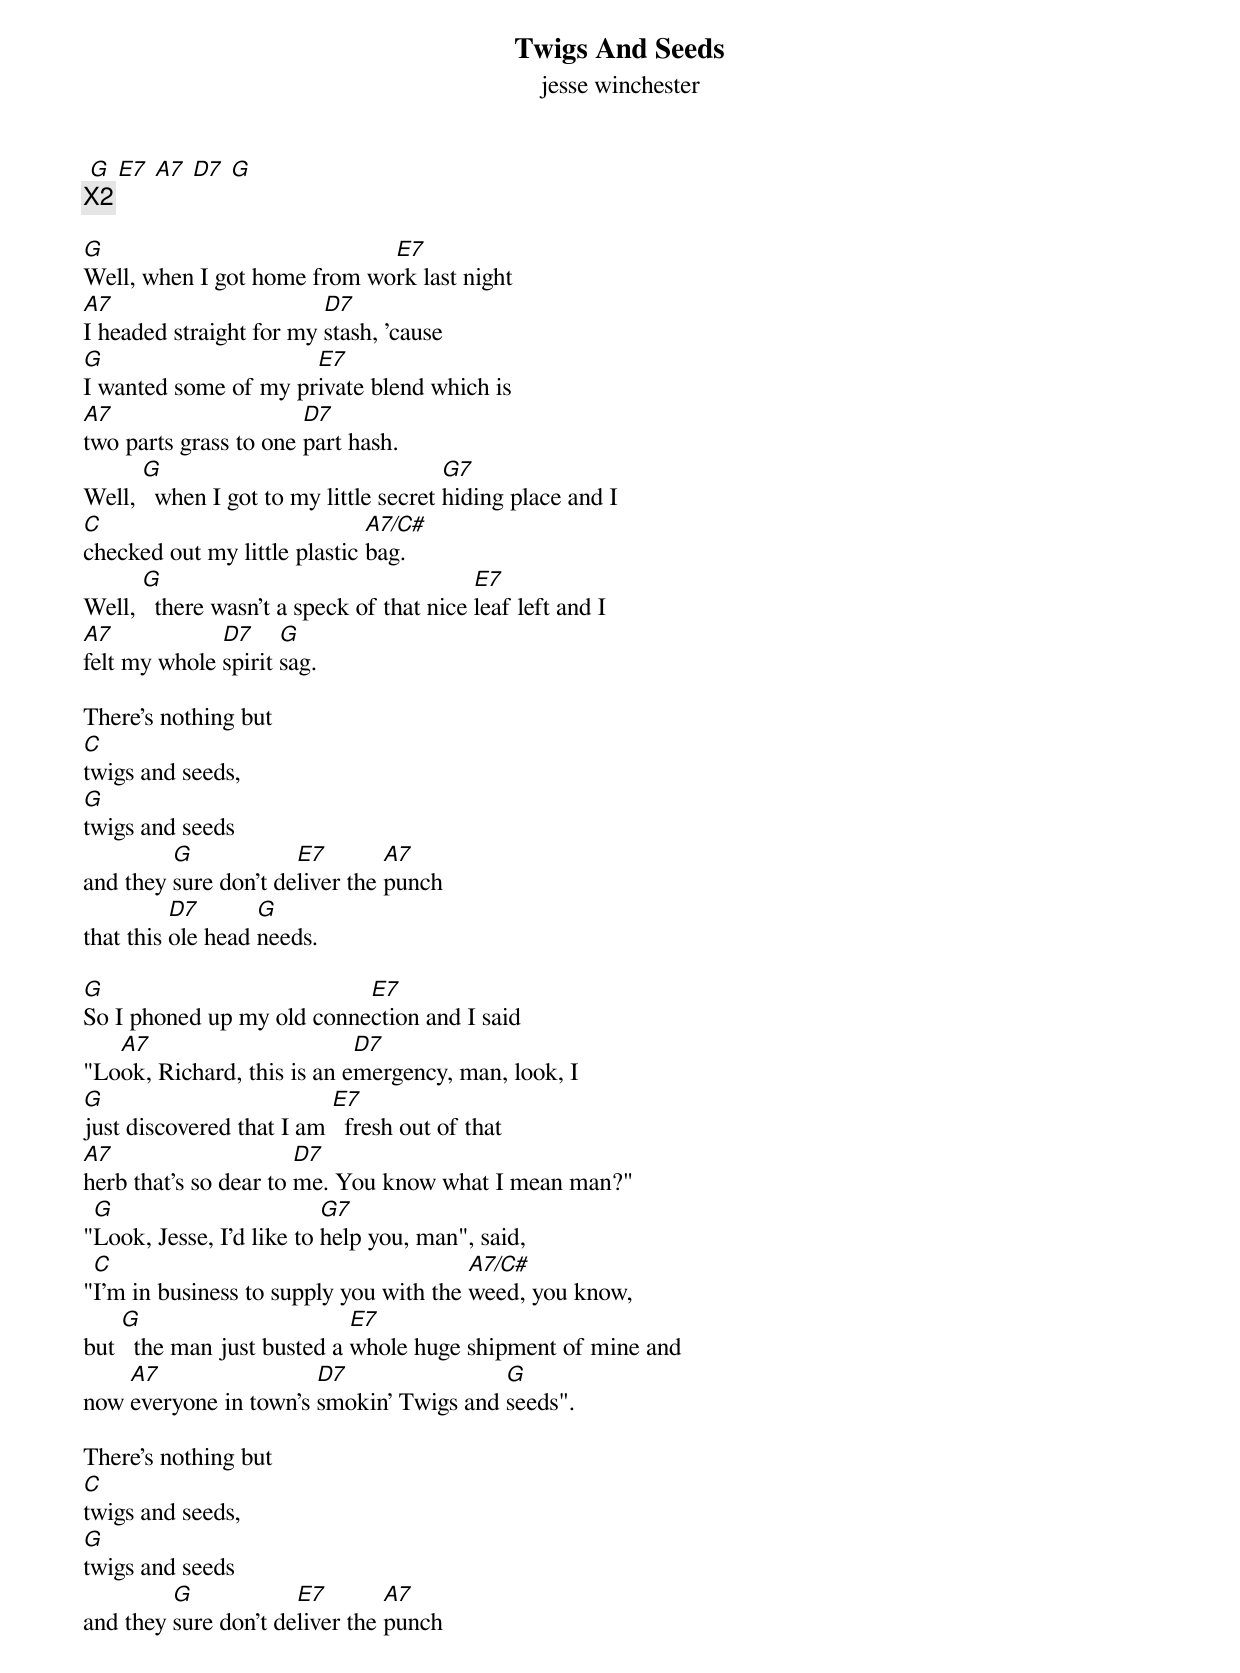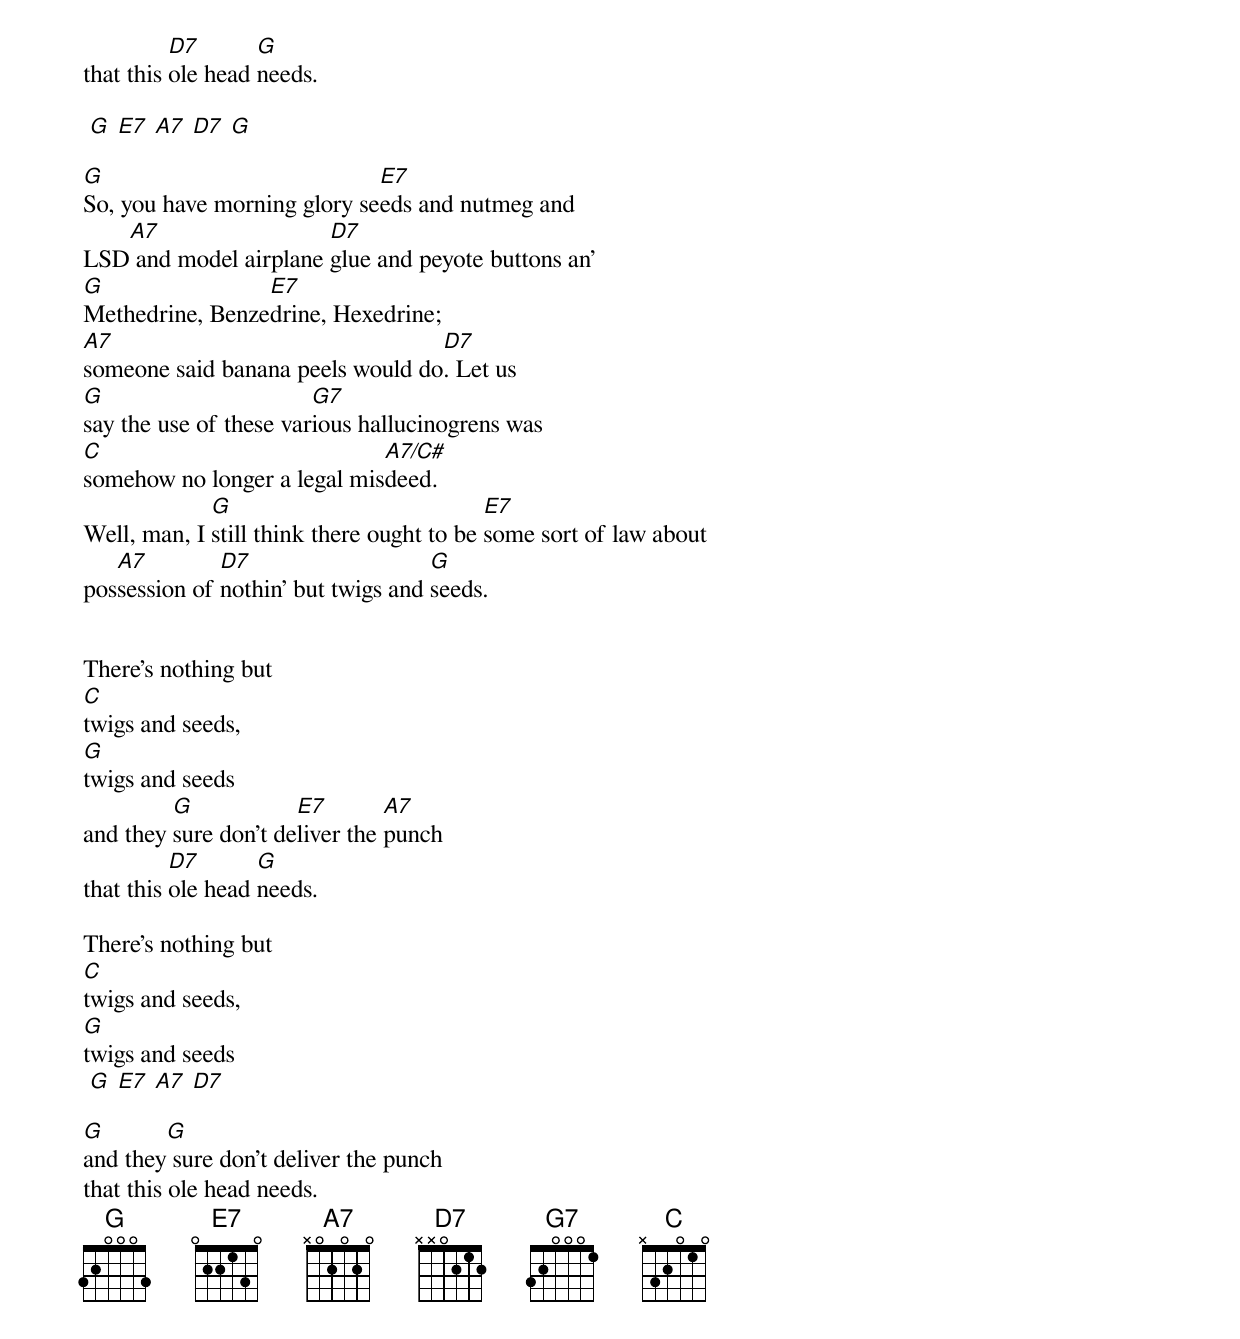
{title: Twigs And Seeds}
{subtitle: jesse winchester}

 [G] [E7] [A7] [D7] [G]
{c:X2}

[G]Well, when I got home from wo[E7]rk last night
[A7]I headed straight for my [D7]stash, 'cause
[G]I wanted some of my pr[E7]ivate blend which is
[A7]two parts grass to one [D7]part hash.
Well, [G]  when I got to my little secret [G7]hiding place and I
[C]checked out my little plastic [A7/C#]bag.
Well, [G]  there wasn't a speck of that nice [E7]leaf left and I
[A7]felt my whole [D7]spirit [G]sag.

There's nothing but
[C]twigs and seeds,
[G]twigs and seeds
and they [G]sure don't de[E7]liver the [A7]punch
that this [D7]ole head [G]needs.

[G]So I phoned up my old conne[E7]ction and I said
"Lo[A7]ok, Richard, this is an e[D7]mergency, man, look, I
[G]just discovered that I am [E7]  fresh out of that
[A7]herb that's so dear to [D7]me. You know what I mean man?"
"[G]Look, Jesse, I'd like to [G7]help you, man", said,
"[C]I'm in business to supply you with the [A7/C#]weed, you know,
but [G]  the man just busted a [E7]whole huge shipment of mine and
now [A7]everyone in town's [D7]smokin' Twigs and [G]seeds".

There's nothing but
[C]twigs and seeds,
[G]twigs and seeds
and they [G]sure don't de[E7]liver the [A7]punch
that this [D7]ole head [G]needs.

 [G] [E7] [A7] [D7] [G]

[G]So, you have morning glory se[E7]eds and nutmeg and
LSD[A7] and model airplane [D7]glue and peyote buttons an'
[G]Methedrine, Benze[E7]drine, Hexedrine;
[A7]someone said banana peels would do[D7]. Let us
[G]say the use of these var[G7]ious hallucinogrens was
[C]somehow no longer a legal mis[A7/C#]deed.
Well, man, I [G]still think there ought to be [E7]some sort of law about
pos[A7]session of [D7]nothin' but twigs and [G]seeds.


There's nothing but
[C]twigs and seeds,
[G]twigs and seeds
and they [G]sure don't de[E7]liver the [A7]punch
that this [D7]ole head [G]needs.

There's nothing but
[C]twigs and seeds,
[G]twigs and seeds
 [G] [E7] [A7] [D7]

[G]and they[G] sure don't deliver the punch
that this ole head needs.
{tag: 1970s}
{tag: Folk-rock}
